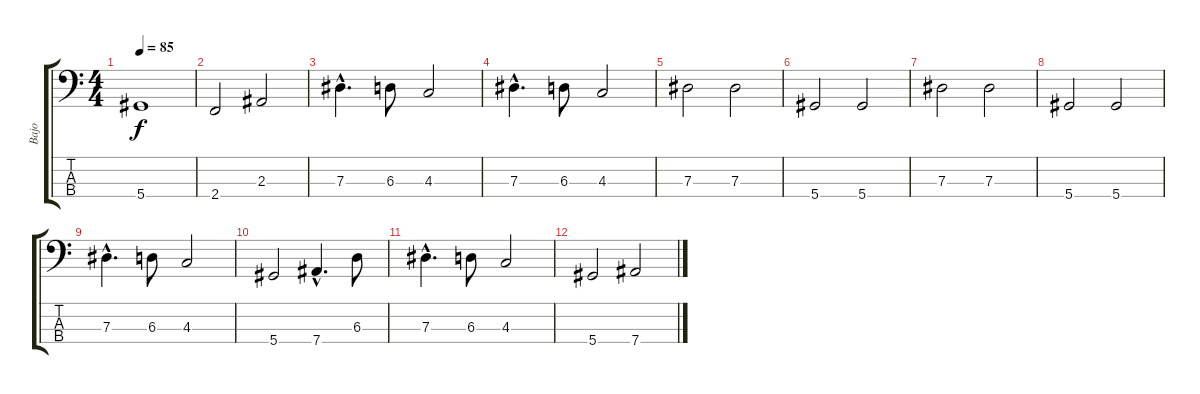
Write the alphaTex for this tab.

\track ("Bajo" "Bajo") {instrument electricbassfinger}
\staff {score tabs}
\tuning (Gb2 Db2 Ab1 Eb1) {hide}
\ts (4 4)
\tempo 85
\clef f4
\ks c
5.4.1{dy f} |
2.4.2 2.3.2 |
7.3{hac}.4{d} 6.3.8 4.3.2 |
7.3{hac}.4{d} 6.3.8 4.3.2 |
7.3.2 7.3.2 |
5.4.2 5.4.2 |
7.3.2 7.3.2 |
5.4.2 5.4.2 |
7.3{hac}.4{d} 6.3.8 4.3.2 |
5.4.2 7.4{hac}.4{d} 6.3.8 |
7.3{hac}.4{d} 6.3.8 4.3.2 |
5.4.2 7.4.2
